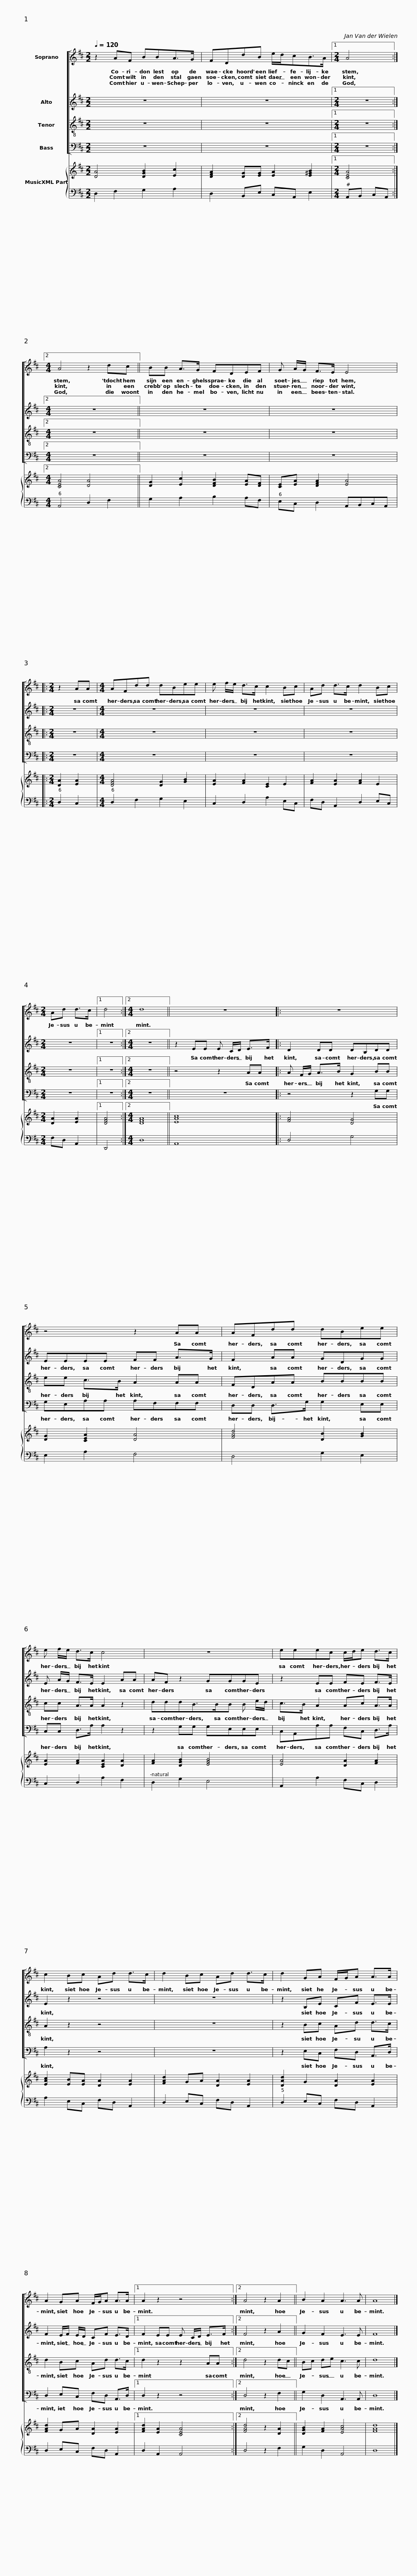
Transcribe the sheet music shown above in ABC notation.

X:1
%%score [ 1 2 3 4 ] { 5 | 6 }
L:1/8
Q:1/4=120
M:2/2
I:linebreak $
K:D
V:1 treble
V:2 treble
V:3 treble-8
V:4 bass
V:5 treble
V:6 bass
V:1
 z2 AF BBA>G |$ FDdB e/d/cB>A |1[M:2/4] A4 :|2[M:4/4] A4 z2 dc ||$ BB A>G FDEF | %5
 G A/G/ F>E E4 |:[M:2/4] z2 AA |$[M:4/4] AFdd dBee |$ e f/e/ d>c c2 Bc | Ad d>c d2 Bc | %10
[M:2/4] Ad d>c |1 d4 :|2[M:4/4] d8 ||$ z8 |: z8 |$ %15
 z4 z2 AA |$ AFdd dBee | e f/e/ d>c c4 |$ z8 |$ eeec c/d/e d>c | %20
 c2 Bc Ad d>c | d2 Bc Ad d>c |$ d2 GA F/G/A A>A | A2 GA F/G/A A>A |1 A2 z2 z4 :|2$ %25
 A4 z2 A2 || B2 A2 A3 A | A8 |] %28
V:2
 z8 |$ z8 |1[M:2/4] z4 :|2[M:4/4] z8 ||$ z8 | %5
 z8 |:[M:2/4] z4 |$[M:4/4] z8 |$ z8 | z8 | %10
[M:2/4] z4 |1 z4 :|2[M:4/4] z8 ||$ z2 EE E C/D/ E>F |: D2 DD DB,DD |$ %15
 EEEE FF A>G |$ F2 AA GDGG | E A/G/ F>E E2 AA |$ AF z2 GGGE |$ z2 EE FE F>E | %20
 E2 z2 z4 | z8 |$ z2 B,E CF E>E | F2 E/F/ E/D/ CF E>D |1 F2 EE E C/D/ E>F :|2$ %25
 F4 z2 A2 || G2 F2 E3 E | F8 |] %28
V:3
 z8 |$ z8 |1[M:2/4] z4 :|2[M:4/4] z8 ||$ z8 | %5
 z8 |:[M:2/4] z4 |$[M:4/4] z8 |$ z8 | z8 | %10
[M:2/4] z4 |1 z4 :|2[M:4/4] z8 ||$ z4 z2 AA |: A F/G/ A>B G2 BB |$ %15
 ee c>B A2 AA |$ FDAA BBBB | cc A>A A2 z2 |$ dddB>BB B e/d/ |$ c>B A2 Ac A>A | %20
 A2 z2 z4 | z8 |$ z2 Bc Ad d>c | d2 Bc Ad d>c |1 d2 z2 z2 AA :|2$ %25
 d4 z2 dc || Bc de c3 c | d8 |] %28
V:4
 z8 |$ z8 |1[M:2/4] z4 :|2[M:4/4] z8 ||$ z8 | %5
 z8 |:[M:2/4] z4 |$[M:4/4] z8 |$ z8 | z8 | %10
[M:2/4] z4 |1 z4 :|2[M:4/4] z8 ||$ z8 |: z4 z2 G,G, |$ %15
 G,E,A,A, A,F,F,F, |$ D,D, D,>G, G,2 E,E, | C,C, D,>A, A,2 z2 |$ z2 G,G, G,E,E,E, |$ C,A,,A,A, F,C, D,>A, | %20
 A,2 z2 z4 | z8 |$ z2 E,C, F,D, A,,>D, | D,2 E,C, F,D, A,,>D, |1 D,2 z2 z4 :|2$ %25
 D,4 z2 F,2 || G,2 D,2 A,,3 A,, | D,8 |] %28
V:5
 [DA]4 [DGB]2 [Ec]2 |$ [DFA]2 [DG][EG] [EA]2 [E^GB]2 |1[M:2/4] [CEA]4 :|2[M:4/4] [CEA]4 [DA]4 ||$ [DG]2 [Ec]2 [DFB]2 [EA][DF] | %5
 [CE][EA] [DFA]2 [EA]4 |:[M:2/4] [DA]2 [EA]2 |$[M:4/4] [DFA]4 [DG]2 [GB]2 |$ [EA]2 [FA]2 [CE]2 E2 | [FA]2 [EA]2 [FA]2 E2 | %10
[M:2/4] [DA]2 [EA]2 |1 [DFA]4 :|2[M:4/4] [DFA]8 ||$ [EAc]8 |: [FA]4 [DG]4 |$ %15
 [DG]2 [CEA]2 [DA]4 |$ [FAd]4 [DB]2 [GB]2 | [EA]2 [FA]2 [CEA]2 [DA]2 |$ [FA]2 [DGB]2 [EGB]4 |$ [EA]4 [DA]2 [FA]2 | %20
 [EAc]2 [EB][EA] [DA]2 [EA]2 | [FAd]2 GA [DA]2 [EA]2 |$ [DAd]2 G2 [DA]2 [EA]2 | [FAd]2 GA [DA]2 [EA]2 |1 [FAd]2 [EA]2 [CEA]4 :|2$ %25
 [FAd]4 z2 [DA]2 || [DGB]2 [FA]2 [EAc]4 | [FAd]8 |] %28
V:6
 D,2 F,2 G,2 A,2 |$ D,2 B,,E, C,A,, E,2 |1[M:2/4] A,,B,, C,A,, :|2[M:4/4] A,,4 D,2 F,2 ||$ G,2 A,2 B,2 A,F, | %5
 E,C, D,2 A,,B,,C,A,, |:[M:2/4] D,2 C,2 |$[M:4/4] D,2 F,2 G,2 E,2 |$ C,2 D,2 A,2 E,C, | F,D, A,,2 D,2 E,C, | %10
[M:2/4] F,D, A,,2 |1 D,,4 :|2[M:4/4] D,8 ||$ A,,8 |: D,4 G,4 |$ %15
 E,2 A,2 F,4 |$ D,4 G,2 E,2 | C,2 D,2 A,2 F,2 |$ D,2 G,2 E,4 |$ A,,2 A,2 F,C, D,2 | %20
 A,2 E,C, F,D, A,,2 | D,2 E,C, F,D, A,,2 |$ D,2 E,C, F,D, A,,2 | D,2 E,C, F,D, A,,2 |1 D,2 A,,2 A,,4 :|2$ %25
 D,4 z2 F,2 || G,2 D,2 A,,4 | D,8 |] %28
